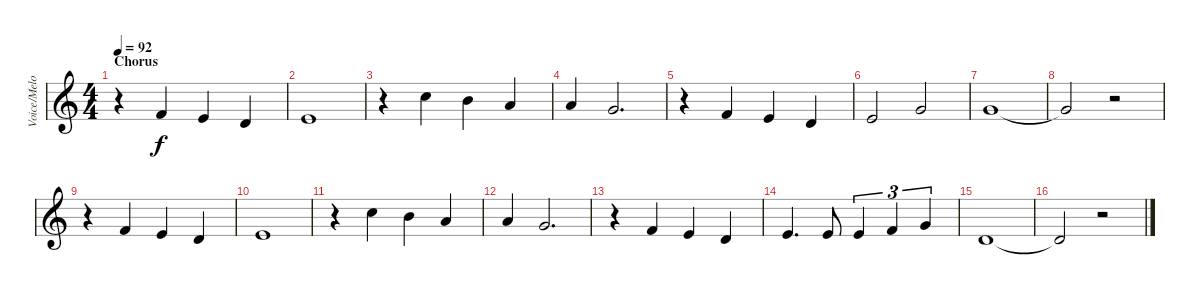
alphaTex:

\track ("Voice/Melody" "Voice/Melo") {instrument clarinet}
\staff {score}
\tuning (E4 B3 G3 D3 A2 E2) {hide}
\ts (4 4)
\section ("" "Chorus")
\tempo 92
\clef g2
\ks c
r.4{dy f} 1.1.4 0.1.4 3.2.4 |
0.1.1 |
r.4 8.1.4 7.1.4 5.1.4 |
5.1.4 3.1.2{d} |
r.4 1.1.4 0.1.4 3.2.4 |
0.1.2 3.1.2 |
3.1.1 |
3.1{t}.2 r.2 |
r.4 1.1.4 0.1.4 3.2.4 |
0.1.1 |
r.4 8.1.4 7.1.4 5.1.4 |
5.1.4 3.1.2{d} |
r.4 1.1.4 0.1.4 3.2.4 |
0.1.4{d} 0.1.8 0.1.4{tu (3 2)} 1.1.4{tu (3 2)} 3.1.4{tu (3 2)} |
3.2.1 |
3.2{t}.2 r.2
